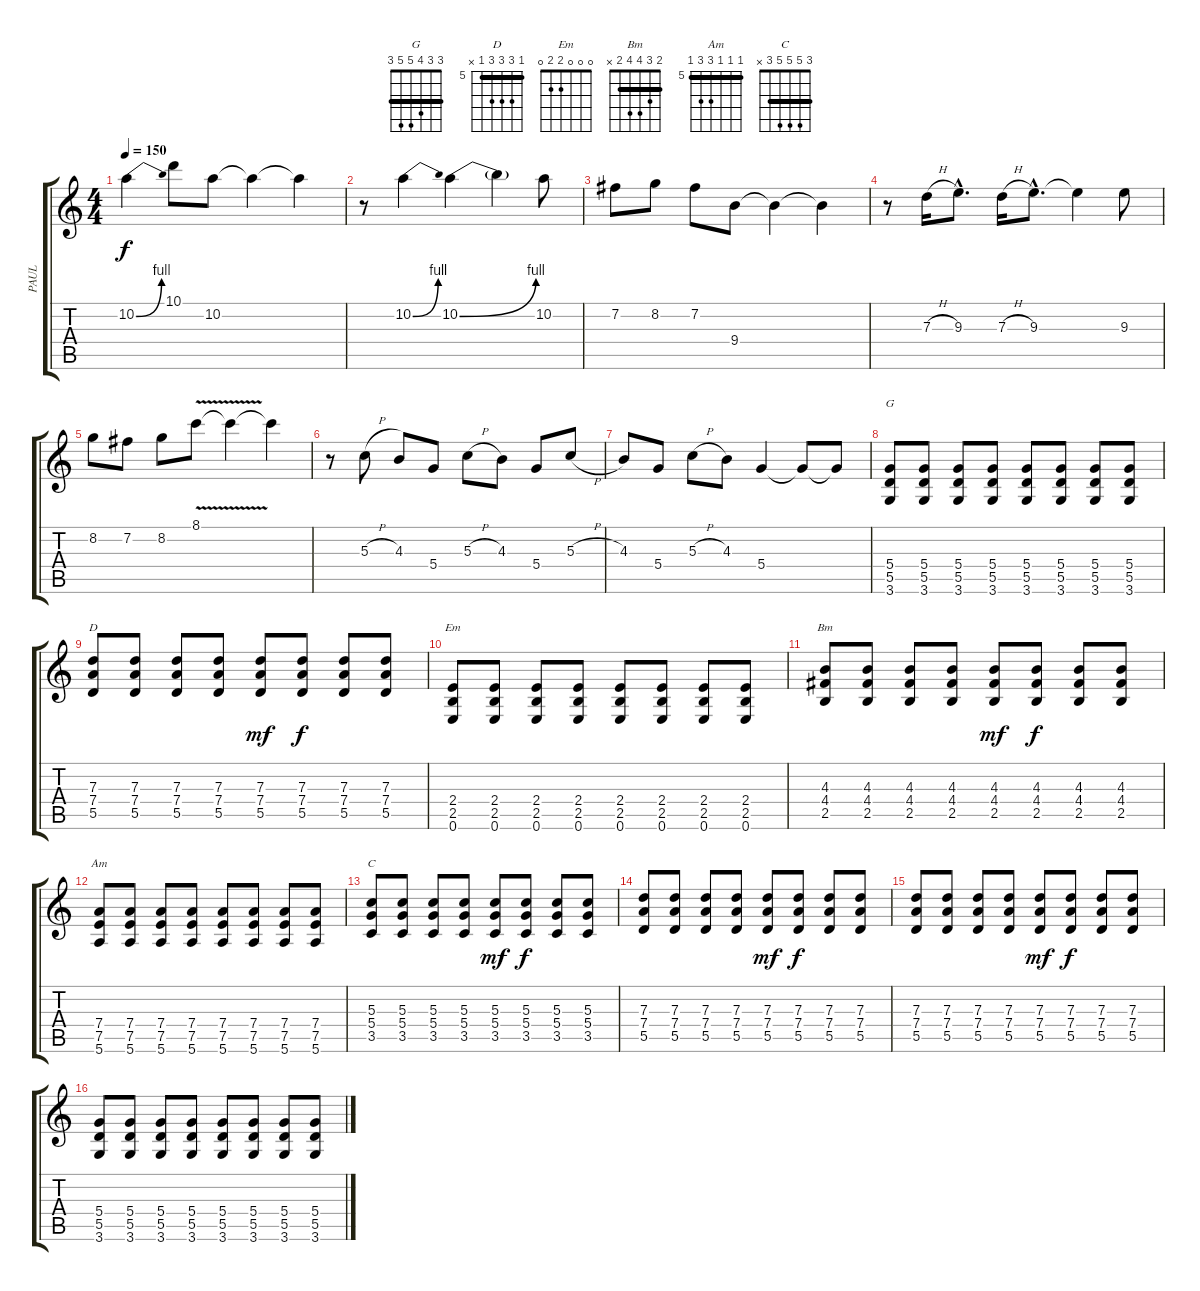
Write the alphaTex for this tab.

\track ("PAUL" "PAUL") {instrument overdrivenguitar}
\staff {score tabs}
\tuning (E4 B3 G3 D3 A2 E2) {hide}
\chord ("G" 3 3 4 5 5 3) {barre 3}
\chord ("D" 5 7 7 7 5 x) {firstfret 5 barre 5}
\chord ("Em" 0 0 0 2 2 0)
\chord ("Bm" 2 3 4 4 2 x) {barre 2}
\chord ("Am" 5 5 5 7 7 5) {firstfret 5 barre 5}
\chord ("C" 3 5 5 5 3 x) {barre 3}
\ts (4 4)
\tempo 150
\clef g2
\ks c
10.2{be (bend 0 0 60 4)}.4{dy f} 10.1.8 10.2.8 10.2{t}.4 10.2{t}.4 |
r.8 10.2{be (bend 0 0 60 4)}.4 10.2{be (bend 0 0 60 4)}.4 10.2{t}.4 10.2.8 |
7.2.8 8.2.8 7.2.8 9.4.8 9.4{t}.4 9.4{t}.4 |
r.8 7.3{h}.16 9.3{hac}.8{d} 7.3{h}.16 9.3{hac}.8{d} 9.3{t}.4 9.3.8 |
8.2.8 7.2.8 8.2.8 8.1{v}.8 8.1{t}.4 8.1{t}.4 |
r.8 5.3{h}.8 4.3.8 5.4.8 5.3{h}.8 4.3.8 5.4.8 5.3{h}.8 |
4.3.8 5.4.8 5.3{h}.8 4.3.8 5.4.4 5.4{t}.8 5.4{t}.8 |
(5.4 5.5 3.6).8{ch "G"} (5.4 5.5 3.6).8 (5.4 5.5 3.6).8 (5.4 5.5 3.6).8 (5.4 5.5 3.6).8 (5.4 5.5 3.6).8 (5.4 5.5 3.6).8 (5.4 5.5 3.6).8 |
(7.3 7.4 5.5).8{ch "D"} (7.3 7.4 5.5).8 (7.3 7.4 5.5).8 (7.3 7.4 5.5).8 (7.3 7.4 5.5).8{dy mf} (7.3 7.4 5.5).8{dy f} (7.3 7.4 5.5).8 (7.3 7.4 5.5).8 |
(2.4 2.5 0.6).8{ch "Em"} (2.4 2.5 0.6).8 (2.4 2.5 0.6).8 (2.4 2.5 0.6).8 (2.4 2.5 0.6).8 (2.4 2.5 0.6).8 (2.4 2.5 0.6).8 (2.4 2.5 0.6).8 |
(4.3 4.4 2.5).8{ch "Bm"} (4.3 4.4 2.5).8 (4.3 4.4 2.5).8 (4.3 4.4 2.5).8 (4.3 4.4 2.5).8{dy mf} (4.3 4.4 2.5).8{dy f} (4.3 4.4 2.5).8 (4.3 4.4 2.5).8 |
(7.4 7.5 5.6).8{ch "Am"} (7.4 7.5 5.6).8 (7.4 7.5 5.6).8 (7.4 7.5 5.6).8 (7.4 7.5 5.6).8 (7.4 7.5 5.6).8 (7.4 7.5 5.6).8 (7.4 7.5 5.6).8 |
(5.3 5.4 3.5).8{ch "C"} (5.3 5.4 3.5).8 (5.3 5.4 3.5).8 (5.3 5.4 3.5).8 (5.3 5.4 3.5).8{dy mf} (5.3 5.4 3.5).8{dy f} (5.3 5.4 3.5).8 (5.3 5.4 3.5).8 |
(7.3 7.4 5.5).8 (7.3 7.4 5.5).8 (7.3 7.4 5.5).8 (7.3 7.4 5.5).8 (7.3 7.4 5.5).8{dy mf} (7.3 7.4 5.5).8{dy f} (7.3 7.4 5.5).8 (7.3 7.4 5.5).8 |
(7.3 7.4 5.5).8 (7.3 7.4 5.5).8 (7.3 7.4 5.5).8 (7.3 7.4 5.5).8 (7.3 7.4 5.5).8{dy mf} (7.3 7.4 5.5).8{dy f} (7.3 7.4 5.5).8 (7.3 7.4 5.5).8 |
(5.4 5.5 3.6).8 (5.4 5.5 3.6).8 (5.4 5.5 3.6).8 (5.4 5.5 3.6).8 (5.4 5.5 3.6).8 (5.4 5.5 3.6).8 (5.4 5.5 3.6).8 (5.4 5.5 3.6).8
